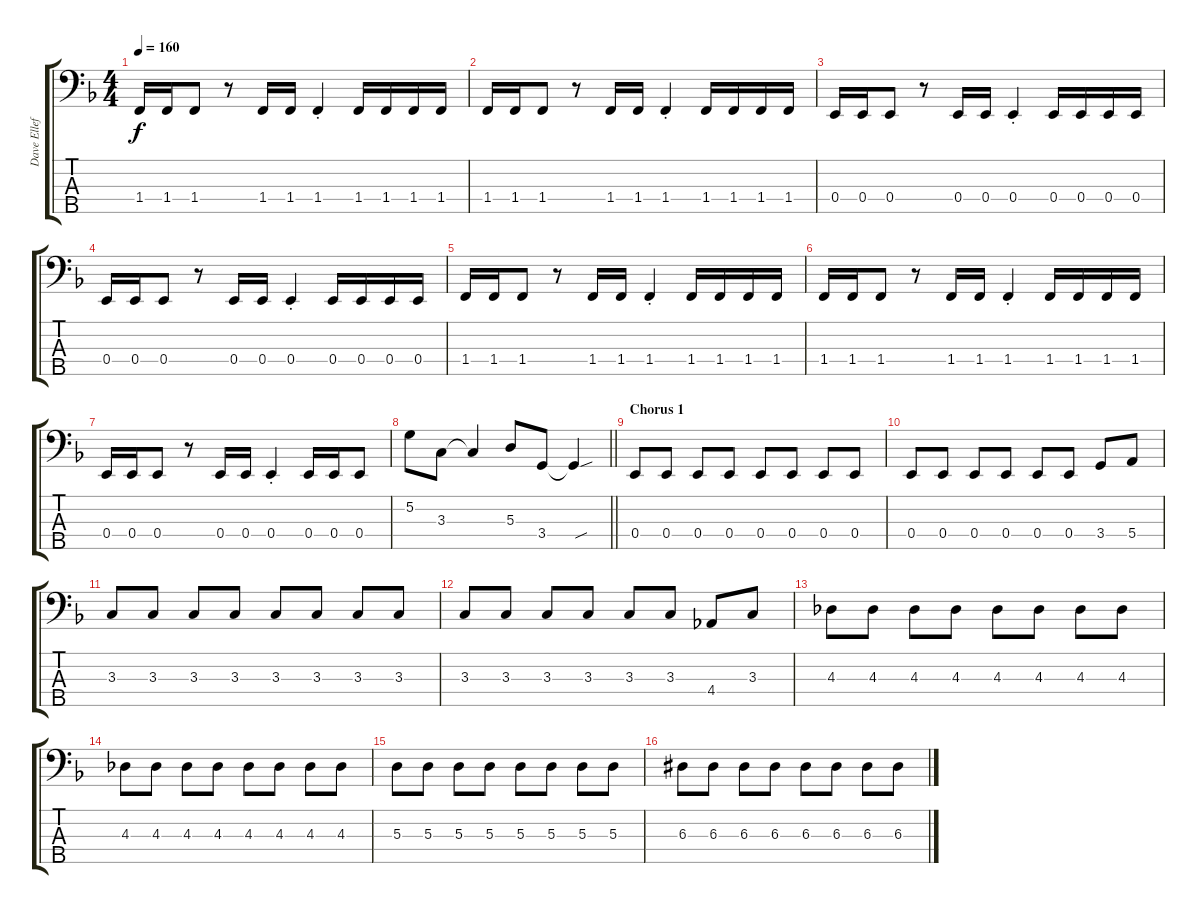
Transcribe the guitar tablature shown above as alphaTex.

\track ("Dave Ellefson - Bass" "Dave Ellef") {instrument electricbassfinger}
\staff {score tabs}
\tuning (G2 D2 A1 E1 B0) {hide}
\ts (4 4)
\tempo 160
\clef f4
\ks f
1.4.16{dy f} 1.4.16 1.4.8 r.8 1.4.16 1.4.16 1.4{st}.4 1.4.16 1.4.16 1.4.16 1.4.16 |
1.4.16 1.4.16 1.4.8 r.8 1.4.16 1.4.16 1.4{st}.4 1.4.16 1.4.16 1.4.16 1.4.16 |
0.4.16 0.4.16 0.4.8 r.8 0.4.16 0.4.16 0.4{st}.4 0.4.16 0.4.16 0.4.16 0.4.16 |
0.4.16 0.4.16 0.4.8 r.8 0.4.16 0.4.16 0.4{st}.4 0.4.16 0.4.16 0.4.16 0.4.16 |
1.4.16 1.4.16 1.4.8 r.8 1.4.16 1.4.16 1.4{st}.4 1.4.16 1.4.16 1.4.16 1.4.16 |
1.4.16 1.4.16 1.4.8 r.8 1.4.16 1.4.16 1.4{st}.4 1.4.16 1.4.16 1.4.16 1.4.16 |
0.4.16 0.4.16 0.4.8 r.8 0.4.16 0.4.16 0.4{st}.4 0.4.16 0.4.16 0.4.8 |
\barLineRight lightlight
5.2.8 3.3.8 3.3{t}.4 5.3.8 3.4.8 3.4{sou t}.4 |
\section ("" "Chorus 1")
0.4.8 0.4.8 0.4.8 0.4.8 0.4.8 0.4.8 0.4.8 0.4.8 |
0.4.8 0.4.8 0.4.8 0.4.8 0.4.8 0.4.8 3.4.8 5.4.8 |
3.3.8 3.3.8 3.3.8 3.3.8 3.3.8 3.3.8 3.3.8 3.3.8 |
3.3.8 3.3.8 3.3.8 3.3.8 3.3.8 3.3.8 4.4.8 3.3.8 |
4.3.8 4.3.8 4.3.8 4.3.8 4.3.8 4.3.8 4.3.8 4.3.8 |
4.3.8 4.3.8 4.3.8 4.3.8 4.3.8 4.3.8 4.3.8 4.3.8 |
5.3.8 5.3.8 5.3.8 5.3.8 5.3.8 5.3.8 5.3.8 5.3.8 |
6.3{acc #}.8 6.3{acc #}.8 6.3{acc #}.8 6.3{acc #}.8 6.3{acc #}.8 6.3{acc #}.8 6.3{acc #}.8 6.3{acc #}.8
